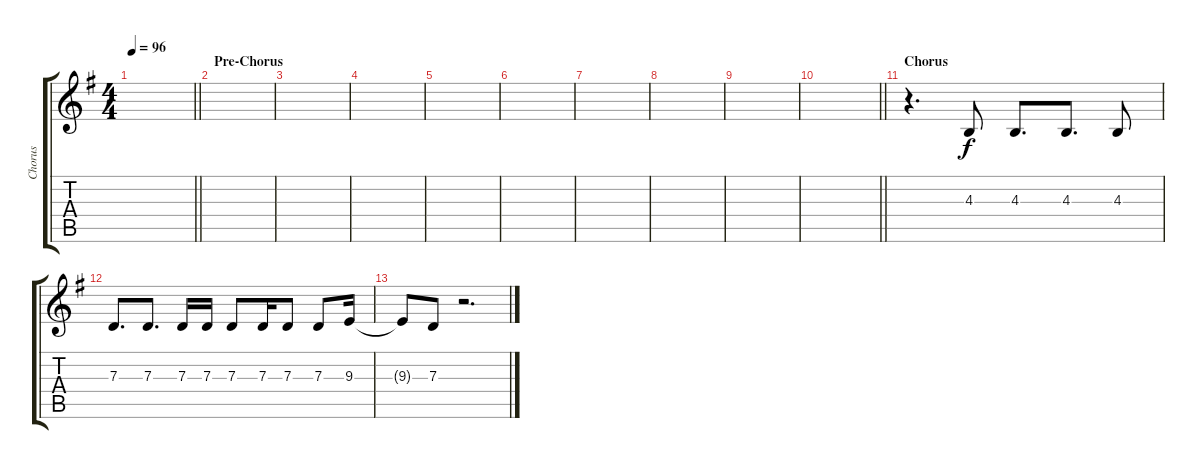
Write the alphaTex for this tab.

\track ("Chorus" "Chorus") {instrument fx5brightness}
\staff {score tabs}
\tuning (E4 B3 G3 D3 A2 E2) {hide}
\ts (4 4)
\tempo 96
\clef g2
\barLineRight lightlight
\ks g
|
\section ("" "Pre-Chorus")
|
|
|
|
|
|
|
|
\barLineRight lightlight
|
\section ("" "Chorus")
r.4{d} 4.3.8 4.3.8{d} 4.3.8{d} 4.3.8 |
7.3.8{d} 7.3.8{d} 7.3.16 7.3.16 7.3.8 7.3.16 7.3.8 7.3.8 9.3.16 |
9.3{t}.8 7.3.8 r.2{d}
